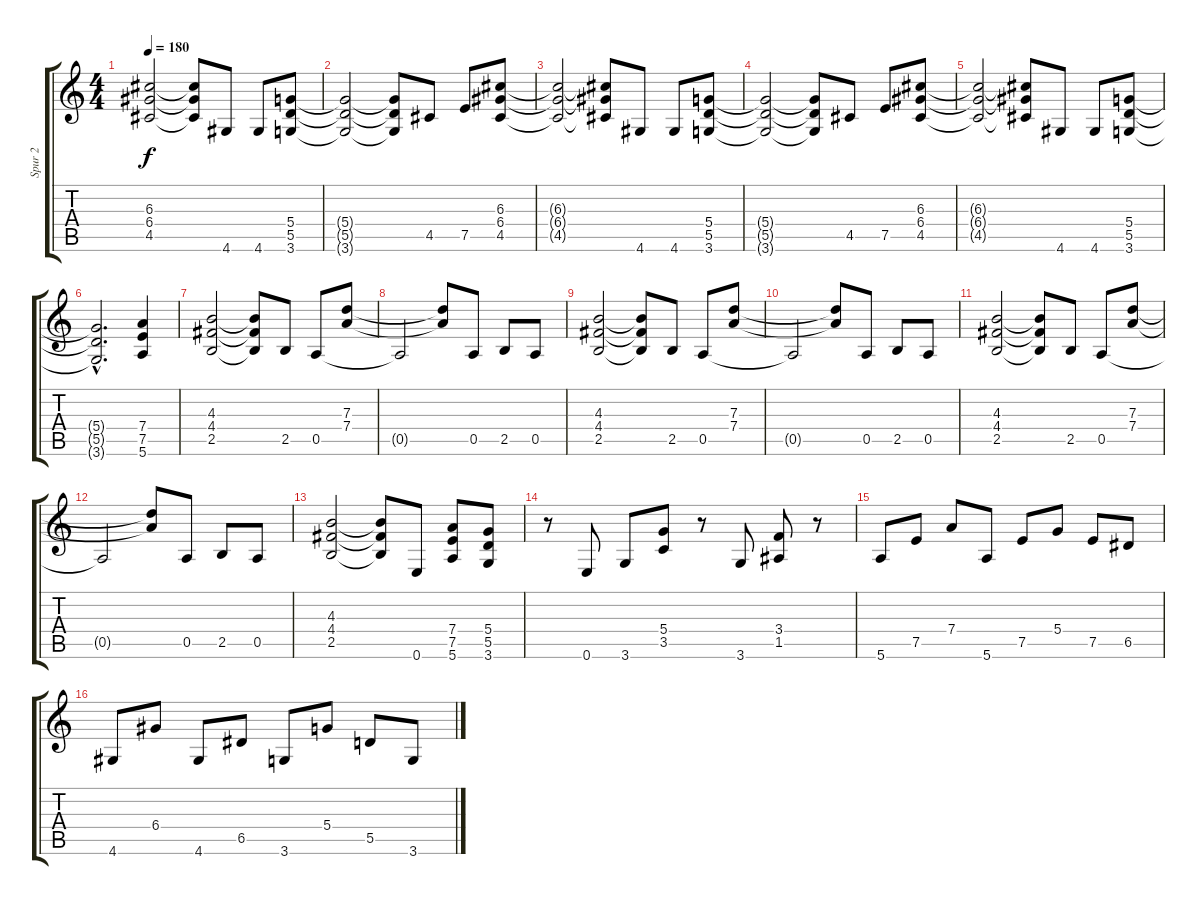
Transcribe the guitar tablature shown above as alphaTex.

\track ("Spur 2" "Spur 2") {instrument distortionguitar}
\staff {score tabs}
\tuning (E4 B3 G3 D3 A2 E2) {hide}
\ts (4 4)
\tempo 180
\clef g2
\ks c
(6.3{t} 6.4{t} 4.5{t}).2{dy f} (6.3{t} 6.4{t} 4.5{t}).8 4.6.8 4.6.8 (5.4 5.5 3.6).8 |
(5.4{t} 5.5{t} 3.6{t}).2 (5.4{t} 5.5{t} 3.6{t}).8 4.5.8 7.5.8 (6.3 6.4 4.5).8 |
(6.3{t} 6.4{t} 4.5{t}).2 (6.3{t} 6.4{t} 4.5{t}).8 4.6.8 4.6.8 (5.4 5.5 3.6).8 |
(5.4{t} 5.5{t} 3.6{t}).2 (5.4{t} 5.5{t} 3.6{t}).8 4.5.8 7.5.8 (6.3 6.4 4.5).8 |
(6.3{t} 6.4{t} 4.5{t}).2 (6.3{t} 6.4{t} 4.5{t}).8 4.6.8 4.6.8 (5.4 5.5 3.6).8 |
(5.4{hac t} 5.5{hac t} 3.6{hac t}).2{d} (7.4 7.5 5.6).4 |
(4.3 4.4 2.5).2 (4.3{t} 4.4{t} 2.5{t}).8 2.5.8 0.5.8 (7.3 7.4).8 |
0.5{t}.2 (7.3{t} 7.4{t}).8 0.5.8 2.5.8 0.5.8 |
(4.3 4.4 2.5).2 (4.3{t} 4.4{t} 2.5{t}).8 2.5.8 0.5.8 (7.3 7.4).8 |
0.5{t}.2 (7.3{t} 7.4{t}).8 0.5.8 2.5.8 0.5.8 |
(4.3 4.4 2.5).2 (4.3{t} 4.4{t} 2.5{t}).8 2.5.8 0.5.8 (7.3 7.4).8 |
0.5{t}.2 (7.3{t} 7.4{t}).8 0.5.8 2.5.8 0.5.8 |
(4.3 4.4 2.5).2 (4.3{t} 4.4{t} 2.5{t}).8 0.6.8 (7.4 7.5 5.6).8 (5.4 5.5 3.6).8 |
r.8 0.6.8 3.6.8 (5.4 3.5).8 r.8 3.6.8 (3.4 1.5).8 r.8 |
5.6.8 7.5.8 7.4.8 5.6.8 7.5.8 5.4.8 7.5.8 6.5.8 |
4.6.8 6.4.8 4.6.8 6.5.8 3.6.8 5.4.8 5.5.8 3.6.8
